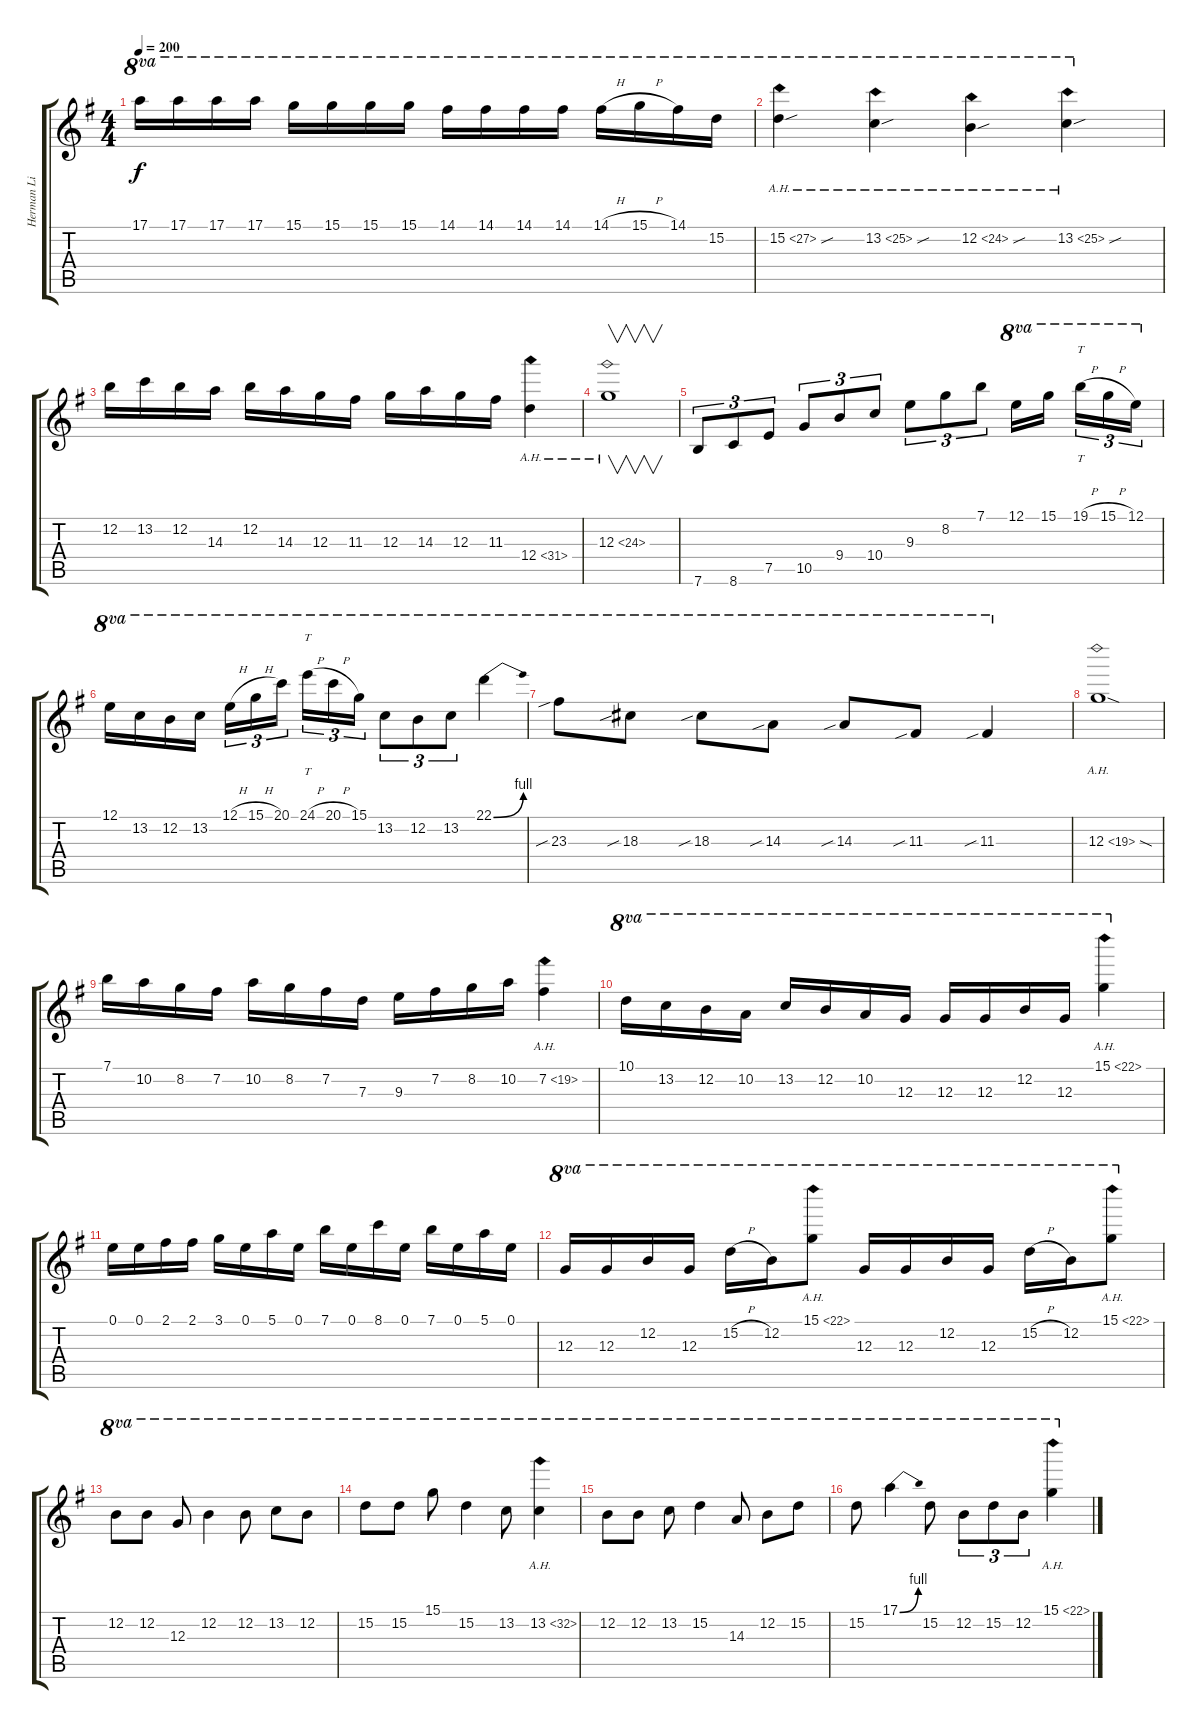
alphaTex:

\track ("Herman Li" "Herman Li") {instrument distortionguitar}
\staff {score tabs}
\tuning (E4 B3 G3 D3 A2 E2) {hide}
\ts (4 4)
\tempo 200
\clef g2
\ks g
17.1.16{ot 8va dy f} 17.1.16{ot 8va} 17.1.16{ot 8va} 17.1.16{ot 8va} 15.1.16{ot 8va} 15.1.16{ot 8va} 15.1.16{ot 8va} 15.1.16{ot 8va} 14.1.16{ot 8va} 14.1.16{ot 8va} 14.1.16{ot 8va} 14.1.16{ot 8va} 14.1{h}.16{ot 8va} 15.1{h}.16{ot 8va} 14.1.16{ot 8va} 15.2.16{ot 8va} |
15.2{ah 12 sou}.4{ot 8va} 13.2{ah 12 sou}.4{ot 8va} 12.2{ah 12 sou}.4{ot 8va} 13.2{ah 12 sou}.4{ot 8va} |
12.2.16 13.2.16 12.2.16 14.3.16 12.2.16 14.3.16 12.3.16 11.3.16 12.3.16 14.3.16 12.3.16 11.3.16 12.4{ah 19}.4 |
12.3{ah 12}.1{v} |
7.6.8{tu (3 2)} 8.6.8{tu (3 2)} 7.5.8{tu (3 2)} 10.5.8{tu (3 2)} 9.4.8{tu (3 2)} 10.4.8{tu (3 2)} 9.3.8{tu (3 2)} 8.2.8{tu (3 2)} 7.1.8{tu (3 2)} 12.1.16{ot 8va} 15.1.16{ot 8va beam splitsecondary} 19.1{h}.16{tt tu (3 2) ot 8va} 15.1{h}.16{tu (3 2) ot 8va} 12.1.16{tu (3 2) ot 8va} |
12.1.16{ot 8va} 13.2.16{ot 8va} 12.2.16{ot 8va} 13.2.16{ot 8va} 12.1{h}.16{tu (3 2) ot 8va} 15.1{h}.16{tu (3 2) ot 8va} 20.1.16{tu (3 2) ot 8va beam splitsecondary} 24.1{h}.16{tt tu (3 2) ot 8va} 20.1{h}.16{tu (3 2) ot 8va} 15.1.16{tu (3 2) ot 8va} 13.2.8{tu (3 2) ot 8va} 12.2.8{tu (3 2) ot 8va} 13.2.8{tu (3 2) ot 8va} 22.1{be (bend 0 0 60 4)}.4{ot 8va} |
23.3{sib}.8{ot 8va} 18.3{sib}.8{ot 8va} 18.3{sib}.8{ot 8va} 14.3{sib}.8{ot 8va} 14.3{sib}.8{ot 8va} 11.3{sib}.8{ot 8va} 11.3{sib}.4{ot 8va} |
12.3{ah 7 sod}.1 |
7.1.16 10.2.16 8.2.16 7.2.16 10.2.16 8.2.16 7.2.16 7.3.16 9.3.16 7.2.16 8.2.16 10.2.16 7.2{ah 12}.4 |
10.1.16{ot 8va} 13.2.16{ot 8va} 12.2.16{ot 8va} 10.2.16{ot 8va} 13.2.16{ot 8va} 12.2.16{ot 8va} 10.2.16{ot 8va} 12.3.16{ot 8va} 12.3.16{ot 8va} 12.3.16{ot 8va} 12.2.16{ot 8va} 12.3.16{ot 8va} 15.1{ah 7}.4{ot 8va} |
0.1.16 0.1.16 2.1.16 2.1.16 3.1.16 0.1.16 5.1.16 0.1.16 7.1.16 0.1.16 8.1.16 0.1.16 7.1.16 0.1.16 5.1.16 0.1.16 |
12.3.16{ot 8va} 12.3.16{ot 8va} 12.2.16{ot 8va} 12.3.16{ot 8va} 15.2{h}.16{ot 8va} 12.2.16{ot 8va} 15.1{ah 7}.8{ot 8va} 12.3.16{ot 8va} 12.3.16{ot 8va} 12.2.16{ot 8va} 12.3.16{ot 8va} 15.2{h}.16{ot 8va} 12.2.16{ot 8va} 15.1{ah 7}.8{ot 8va} |
12.2.8{ot 8va} 12.2.8{ot 8va} 12.3.8{ot 8va} 12.2.4{ot 8va} 12.2.8{ot 8va} 13.2.8{ot 8va} 12.2.8{ot 8va} |
15.2.8{ot 8va} 15.2.8{ot 8va} 15.1.8{ot 8va} 15.2.4{ot 8va} 13.2.8{ot 8va} 13.2{ah 19}.4{ot 8va} |
12.2.8{ot 8va} 12.2.8{ot 8va} 13.2.8{ot 8va} 15.2.4{ot 8va} 14.3.8{ot 8va} 12.2.8{ot 8va} 15.2.8{ot 8va} |
15.2.8{ot 8va} 17.1{be (bend 0 0 60 4)}.4{ot 8va} 15.2.8{ot 8va} 12.2.8{tu (3 2) ot 8va} 15.2.8{tu (3 2) ot 8va} 12.2.8{tu (3 2) ot 8va} 15.1{ah 7}.4{ot 8va}
